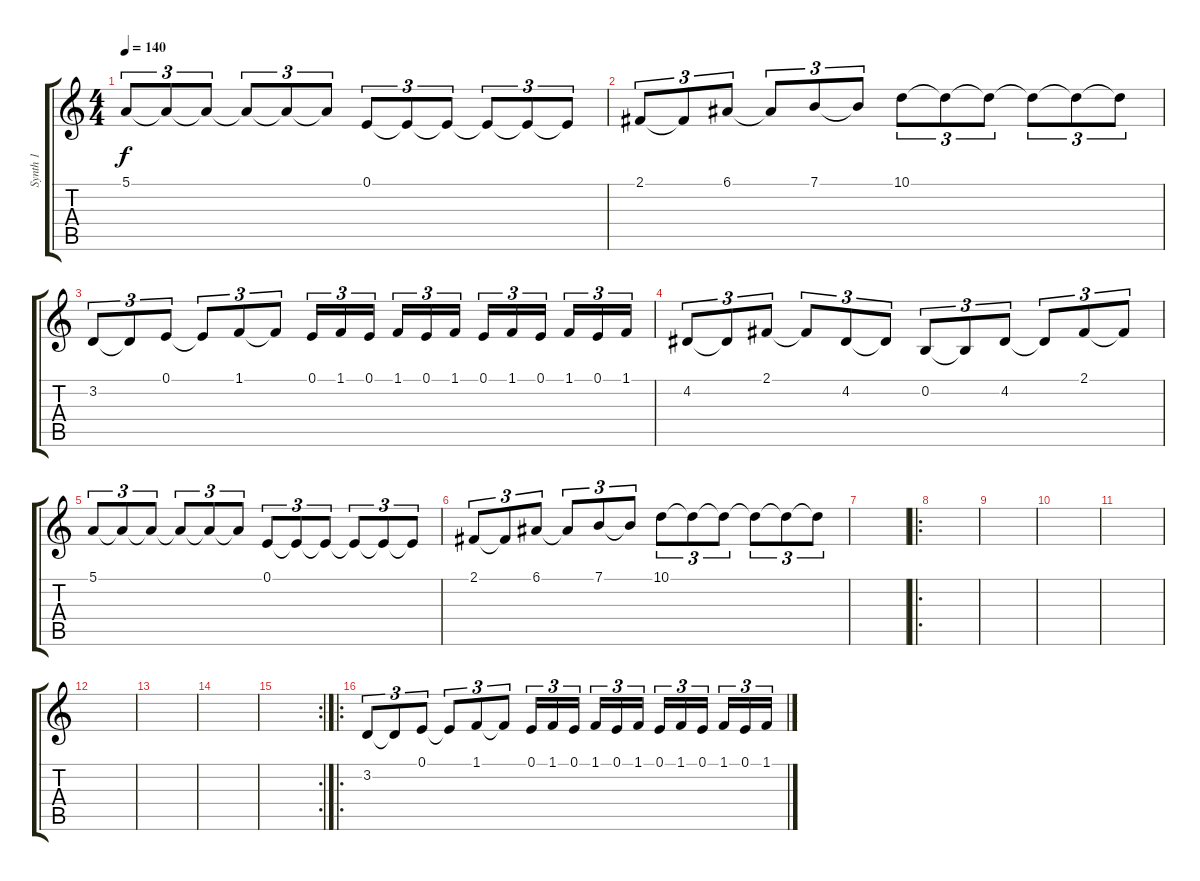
\track ("Synth 1" "Synth 1") {instrument stringensemble1}
\staff {score tabs}
\tuning (E4 B3 G3 D3 A2 E2) {hide}
\ts (4 4)
\tempo 140
\clef g2
\ks c
5.1.8{tu (3 2) dy f} 5.1{t}.8{tu (3 2)} 5.1{t}.8{tu (3 2)} 5.1{t}.8{tu (3 2)} 5.1{t}.8{tu (3 2)} 5.1{t}.8{tu (3 2)} 0.1.8{tu (3 2)} 0.1{t}.8{tu (3 2)} 0.1{t}.8{tu (3 2)} 0.1{t}.8{tu (3 2)} 0.1{t}.8{tu (3 2)} 0.1{t}.8{tu (3 2)} |
2.1.8{tu (3 2)} 2.1{t}.8{tu (3 2)} 6.1.8{tu (3 2)} 6.1{t}.8{tu (3 2)} 7.1.8{tu (3 2)} 7.1{t}.8{tu (3 2)} 10.1.8{tu (3 2)} 10.1{t}.8{tu (3 2)} 10.1{t}.8{tu (3 2)} 10.1{t}.8{tu (3 2)} 10.1{t}.8{tu (3 2)} 10.1{t}.8{tu (3 2)} |
3.2.8{tu (3 2)} 3.2{t}.8{tu (3 2)} 0.1.8{tu (3 2)} 0.1{t}.8{tu (3 2)} 1.1.8{tu (3 2)} 1.1{t}.8{tu (3 2)} 0.1.16{tu (3 2)} 1.1.16{tu (3 2)} 0.1.16{tu (3 2)} 1.1.16{tu (3 2)} 0.1.16{tu (3 2)} 1.1.16{tu (3 2)} 0.1.16{tu (3 2)} 1.1.16{tu (3 2)} 0.1.16{tu (3 2)} 1.1.16{tu (3 2)} 0.1.16{tu (3 2)} 1.1.16{tu (3 2)} |
4.2.8{tu (3 2)} 4.2{t}.8{tu (3 2)} 2.1.8{tu (3 2)} 2.1{t}.8{tu (3 2)} 4.2.8{tu (3 2)} 4.2{t}.8{tu (3 2)} 0.2.8{tu (3 2)} 0.2{t}.8{tu (3 2)} 4.2.8{tu (3 2)} 4.2{t}.8{tu (3 2)} 2.1.8{tu (3 2)} 2.1{t}.8{tu (3 2)} |
5.1.8{tu (3 2)} 5.1{t}.8{tu (3 2)} 5.1{t}.8{tu (3 2)} 5.1{t}.8{tu (3 2)} 5.1{t}.8{tu (3 2)} 5.1{t}.8{tu (3 2)} 0.1.8{tu (3 2)} 0.1{t}.8{tu (3 2)} 0.1{t}.8{tu (3 2)} 0.1{t}.8{tu (3 2)} 0.1{t}.8{tu (3 2)} 0.1{t}.8{tu (3 2)} |
2.1.8{tu (3 2)} 2.1{t}.8{tu (3 2)} 6.1.8{tu (3 2)} 6.1{t}.8{tu (3 2)} 7.1.8{tu (3 2)} 7.1{t}.8{tu (3 2)} 10.1.8{tu (3 2)} 10.1{t}.8{tu (3 2)} 10.1{t}.8{tu (3 2)} 10.1{t}.8{tu (3 2)} 10.1{t}.8{tu (3 2)} 10.1{t}.8{tu (3 2)} |
|
\ro
|
|
|
|
|
|
|
\rc 2
|
\ro
3.2.8{tu (3 2)} 3.2{t}.8{tu (3 2)} 0.1.8{tu (3 2)} 0.1{t}.8{tu (3 2)} 1.1.8{tu (3 2)} 1.1{t}.8{tu (3 2)} 0.1.16{tu (3 2)} 1.1.16{tu (3 2)} 0.1.16{tu (3 2)} 1.1.16{tu (3 2)} 0.1.16{tu (3 2)} 1.1.16{tu (3 2)} 0.1.16{tu (3 2)} 1.1.16{tu (3 2)} 0.1.16{tu (3 2)} 1.1.16{tu (3 2)} 0.1.16{tu (3 2)} 1.1.16{tu (3 2)}
